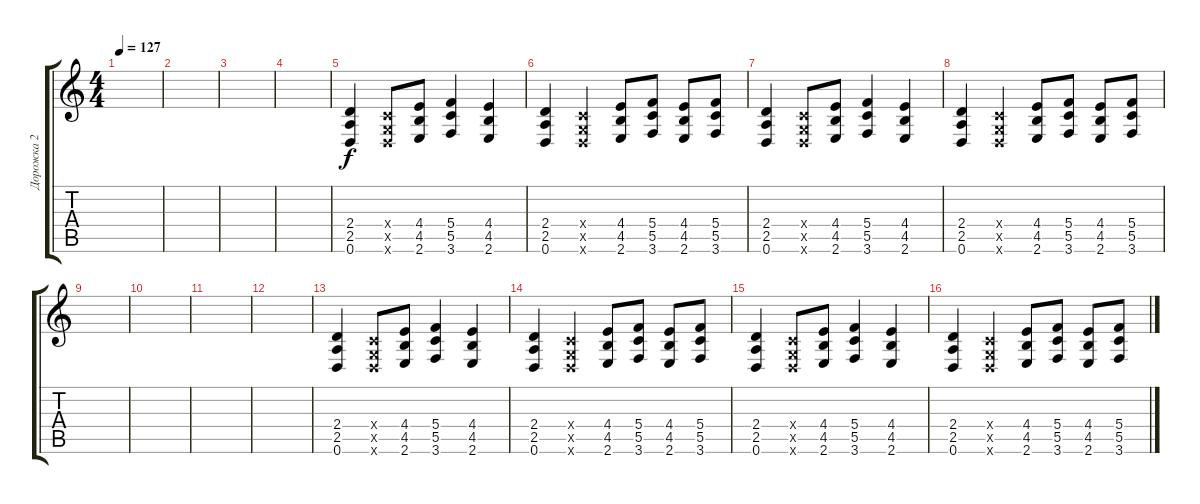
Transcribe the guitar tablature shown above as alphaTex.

\track ("Дорожка 2" "Дорожка 2") {instrument distortionguitar}
\staff {score tabs}
\tuning (D4 A3 F3 C3 G2 D2) {hide}
\ts (4 4)
\tempo 127
\clef g2
\ks c
|
|
|
|
(2.4 2.5 0.6).4 (0.4{x} 0.5{x} 0.6{x}).8 (4.4 4.5 2.6).8 (5.4 5.5 3.6).4 (4.4 4.5 2.6).4 |
(2.4 2.5 0.6).4 (0.4{x} 0.5{x} 0.6{x}).4 (4.4 4.5 2.6).8 (5.4 5.5 3.6).8 (4.4 4.5 2.6).8 (5.4 5.5 3.6).8 |
(2.4 2.5 0.6).4 (0.4{x} 0.5{x} 0.6{x}).8 (4.4 4.5 2.6).8 (5.4 5.5 3.6).4 (4.4 4.5 2.6).4 |
(2.4 2.5 0.6).4 (0.4{x} 0.5{x} 0.6{x}).4 (4.4 4.5 2.6).8 (5.4 5.5 3.6).8 (4.4 4.5 2.6).8 (5.4 5.5 3.6).8 |
|
|
|
|
(2.4 2.5 0.6).4 (0.4{x} 0.5{x} 0.6{x}).8 (4.4 4.5 2.6).8 (5.4 5.5 3.6).4 (4.4 4.5 2.6).4 |
(2.4 2.5 0.6).4 (0.4{x} 0.5{x} 0.6{x}).4 (4.4 4.5 2.6).8 (5.4 5.5 3.6).8 (4.4 4.5 2.6).8 (5.4 5.5 3.6).8 |
(2.4 2.5 0.6).4 (0.4{x} 0.5{x} 0.6{x}).8 (4.4 4.5 2.6).8 (5.4 5.5 3.6).4 (4.4 4.5 2.6).4 |
(2.4 2.5 0.6).4 (0.4{x} 0.5{x} 0.6{x}).4 (4.4 4.5 2.6).8 (5.4 5.5 3.6).8 (4.4 4.5 2.6).8 (5.4 5.5 3.6).8
